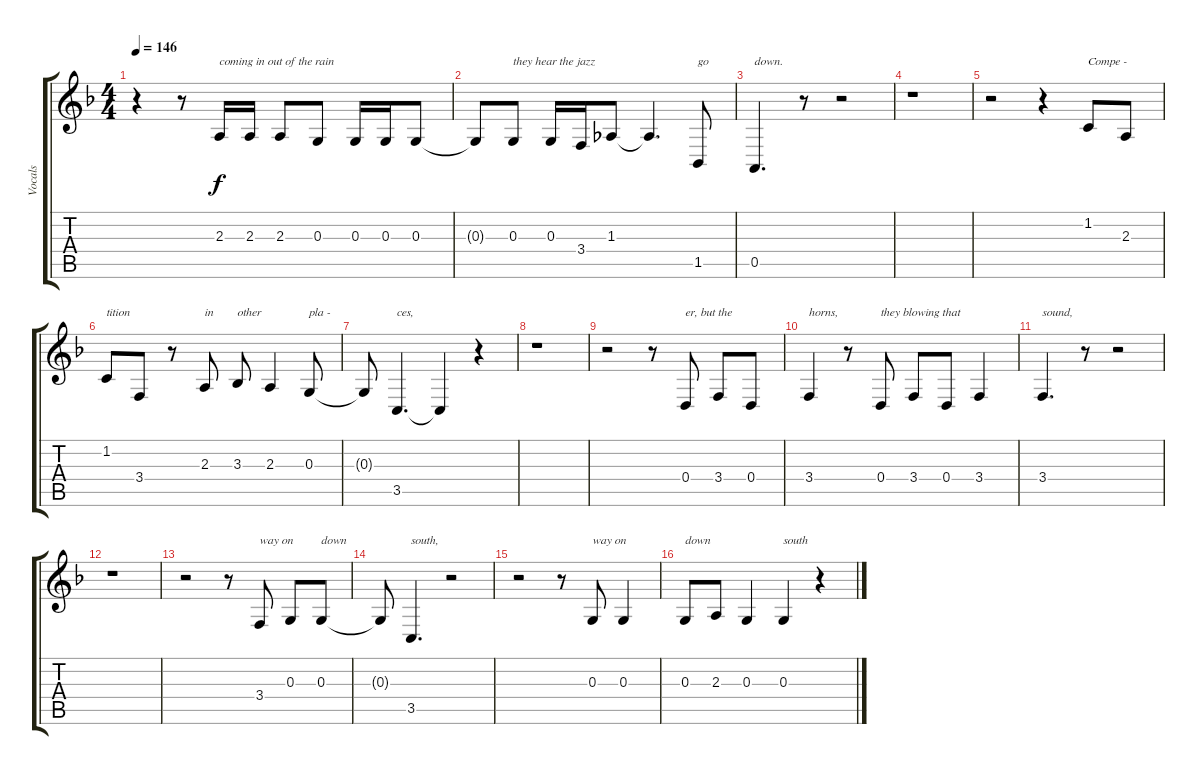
\track ("Vocals" "Vocals") {instrument clarinet}
\staff {score tabs}
\tuning (E4 B3 G3 D3 A2 E2) {hide}
\ts (4 4)
\tempo 146
\clef g2
\ks f
r.4{dy f} r.8 2.3.16{txt "coming in out of the rain"} 2.3.16 2.3.8 0.3.8 0.3.16 0.3.16 0.3.8 |
0.3{t}.8 0.3.8{txt "they hear the jazz"} 0.3.16 3.4.16 1.3.8 1.3{t}.4{d} 1.5.8{txt "go"} |
0.5.4{d txt "down."} r.8 r.2 |
r.1 |
r.2 r.4 1.2.8{txt "Compe - "} 2.3.8 |
1.2.8{txt "tition"} 3.4.8 r.8 2.3.8{txt "in"} 3.3.8{txt "other"} 2.3.4 0.3.8{txt "pla -"} |
0.3{t}.8 3.5.4{d txt "ces,"} 3.5{t}.4 r.4 |
r.1 |
r.2 r.8 0.4.8{txt "er, but the"} 3.4.8 0.4.8 |
3.4.4{txt "horns,"} r.8 0.4.8{txt "they blowing that"} 3.4.8 0.4.8 3.4.4 |
3.4.4{d txt "sound,"} r.8 r.2 |
r.1 |
r.2 r.8 3.4.8{txt "way on"} 0.3.8 0.3.8{txt "down"} |
0.3{t}.8 3.5.4{d txt "south,"} r.2 |
r.2 r.8 0.3.8{txt "way on"} 0.3.4 |
0.3.8{txt "down"} 2.3.8 0.3.4 0.3.4{txt "south"} r.4
